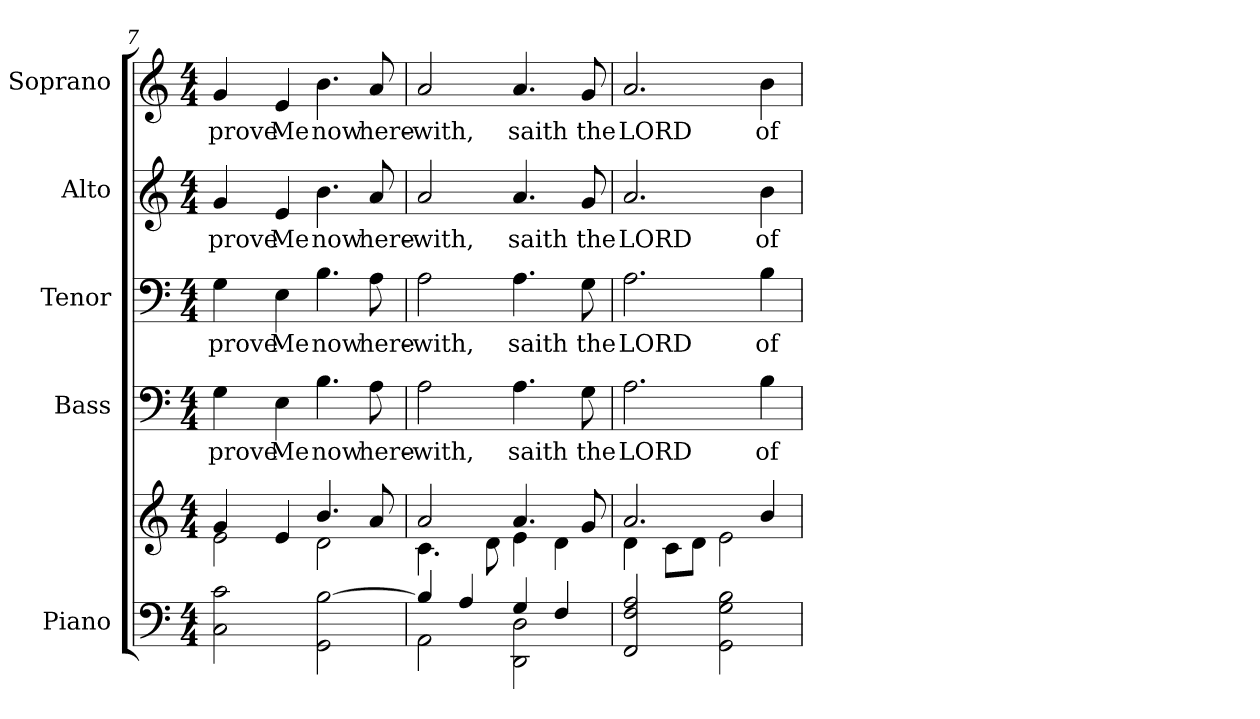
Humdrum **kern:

**kern	**kern	**kern	**text	**kern	**text	**kern	**text	**kern	**text
*part5	*part5	*part4	*part4	*part3	*part3	*part2	*part2	*part1	*part1
*staff6	*staff5	*staff4	*staff4	*staff3	*staff3	*staff2	*staff2	*staff1	*staff1
*I"Piano	*	*I"Bass	*	*I"Tenor	*	*I"Alto	*	*I"Soprano	*
*I'Pno.	*	*I'B.	*	*I'T.	*	*I'A.	*	*I'S.	*
!!LO:PB:g=z
*clefF4	*clefG2	*clefF4	*	*clefF4	*	*clefG2	*	*clefG2	*
*k[]	*k[]	*k[]	*	*k[]	*	*k[]	*	*k[]	*
*C:	*C:	*C:	*	*C:	*	*C:	*	*C:	*
*M4/4	*M4/4	*M4/4	*	*M4/4	*	*M4/4	*	*M4/4	*
=7	=7	=7	=7	=7	=7	=7	=7	=7	=7
*	*^	*	*	*	*	*	*	*	*
!	!	!	!	!LO:LY:b:color=#000000	!	!	!	!	!	!
!	!	!	!	!	!	!LO:LY:b:color=#000000	!	!	!	!
!	!	!	!	!	!	!	!	!LO:LY:b:color=#000000	!	!
!	!	!	!	!	!	!	!	!	!	!LO:LY:b:color=#000000
2Ci\ 2ci	4gi/	2ei\	4Gi\	prove	4Gi\	prove	4gi/	prove	4gi/	prove
!	!	!	!	!LO:LY:b:color=#000000	!	!	!	!	!	!
!	!	!	!	!	!	!LO:LY:b:color=#000000	!	!	!	!
!	!	!	!	!	!	!	!	!LO:LY:b:color=#000000	!	!
!	!	!	!	!	!	!	!	!	!	!LO:LY:b:color=#000000
.	4ei/	.	4Ei\	Me	4Ei\	Me	4ei/	Me	4ei/	Me
!	!	!	!	!LO:LY:b:color=#000000	!	!	!	!	!	!
!	!	!	!	!	!	!LO:LY:b:color=#000000	!	!	!	!
!	!	!	!	!	!	!	!	!LO:LY:b:color=#000000	!	!
!	!	!	!	!	!	!	!	!	!	!LO:LY:b:color=#000000
2GGi\ [>2Bi	4.bi/	2di\	4.Bi\	now	4.Bi\	now	4.bi\	now	4.bi\	now
!	!	!	!	!LO:LY:b:color=#000000	!	!	!	!	!	!
!	!	!	!	!	!	!LO:LY:b:color=#000000	!	!	!	!
!	!	!	!	!	!	!	!	!LO:LY:b:color=#000000	!	!
!	!	!	!	!	!	!	!	!	!	!LO:LY:b:color=#000000
.	8ai/	.	8Ai\	here-	8Ai\	here-	8ai/	here-	8ai/	here-
=8	=8	=8	=8	=8	=8	=8	=8	=8	=8	=8
*^	*	*	*	*	*	*	*	*	*	*
!	!	!	!	!	!LO:LY:b:color=#000000	!	!	!	!	!	!
!	!	!	!	!	!	!	!LO:LY:b:color=#000000	!	!	!	!
!	!	!	!	!	!	!	!	!	!LO:LY:b:color=#000000	!	!
!	!	!	!	!	!	!	!	!	!	!	!LO:LY:b:color=#000000
4Bi/]	2AAi\	2ai/	4.ci\	2Ai\	-with,	2Ai\	-with,	2ai/	-with,	2ai/	-with,
4Ai/	.	.	.	.	.	.	.	.	.	.	.
.	.	.	8di\	.	.	.	.	.	.	.	.
!	!	!	!	!	!LO:LY:b:color=#000000	!	!	!	!	!	!
!	!	!	!	!	!	!	!LO:LY:b:color=#000000	!	!	!	!
!	!	!	!	!	!	!	!	!	!LO:LY:b:color=#000000	!	!
!	!	!	!	!	!	!	!	!	!	!	!LO:LY:b:color=#000000
4Gi/	2DDi\ 2Di	4.ai/	4ei\	4.Ai\	saith	4.Ai\	saith	4.ai/	saith	4.ai/	saith
4Fi/	.	.	4di\	.	.	.	.	.	.	.	.
!	!	!	!	!	!LO:LY:b:color=#000000	!	!	!	!	!	!
!	!	!	!	!	!	!	!LO:LY:b:color=#000000	!	!	!	!
!	!	!	!	!	!	!	!	!	!LO:LY:b:color=#000000	!	!
!	!	!	!	!	!	!	!	!	!	!	!LO:LY:b:color=#000000
.	.	8gi/	.	8Gi\	the	8Gi\	the	8gi/	the	8gi/	the
*v	*v	*	*	*	*	*	*	*	*	*	*
!!LO:PB:g=z
=9	=9	=9	=9	=9	=9	=9	=9	=9	=9	=9
!	!	!	!	!LO:LY:b:color=#000000	!	!	!	!	!	!
!	!	!	!	!	!	!LO:LY:b:color=#000000	!	!	!	!
!	!	!	!	!	!	!	!	!LO:LY:b:color=#000000	!	!
!	!	!	!	!	!	!	!	!	!	!LO:LY:b:color=#000000
2FFi/ 2Fi 2Ai	2.ai/	4di\	2.Ai\	LORD	2.Ai\	LORD	2.ai/	LORD	2.ai/	LORD
.	.	8ci\L	.	.	.	.	.	.	.	.
.	.	8di\J	.	.	.	.	.	.	.	.
2GGi\ 2Gi 2Bi	.	2ei\	.	.	.	.	.	.	.	.
!	!	!	!	!LO:LY:b:color=#000000	!	!	!	!	!	!
!	!	!	!	!	!	!LO:LY:b:color=#000000	!	!	!	!
!	!	!	!	!	!	!	!	!LO:LY:b:color=#000000	!	!
!	!	!	!	!	!	!	!	!	!	!LO:LY:b:color=#000000
.	4bi/	.	4Bi\	of	4Bi\	of	4bi\	of	4bi\	of
*	*v	*v	*	*	*	*	*	*	*	*
=	=	=	=	=	=	=	=	=	=
*-	*-	*-	*-	*-	*-	*-	*-	*-	*-
